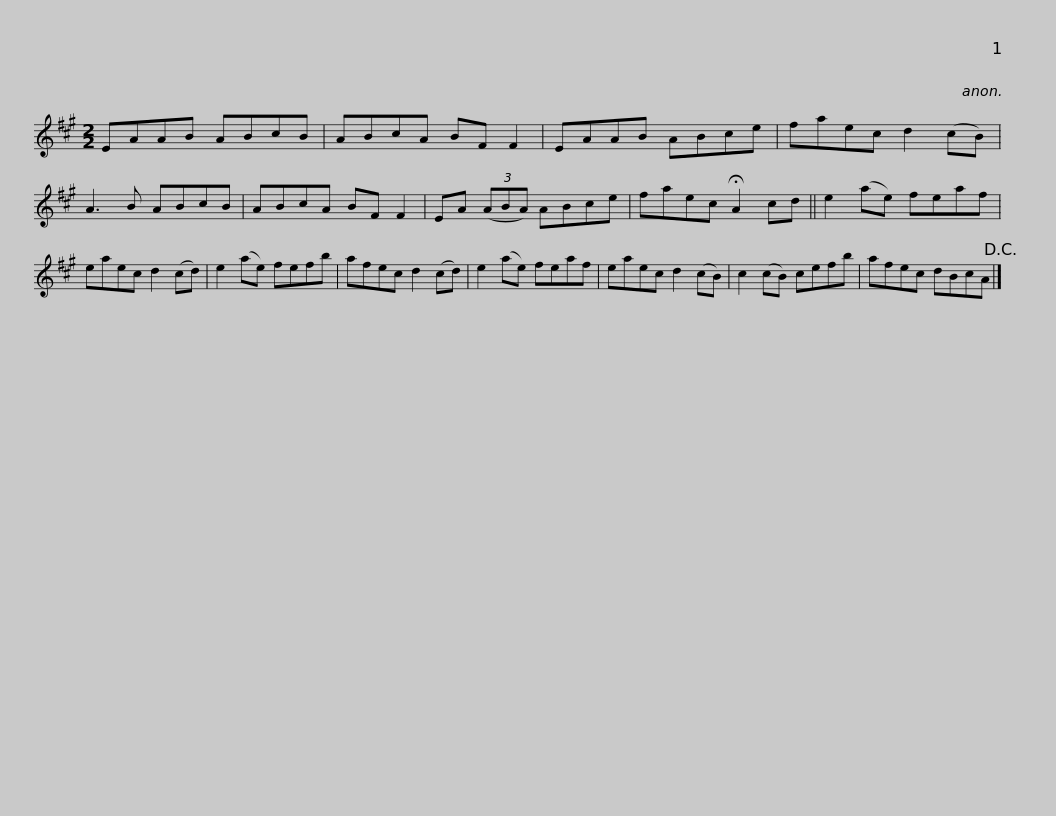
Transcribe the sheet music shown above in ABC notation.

X:1
L:1/8
M:2/2
I:linebreak $
K:A
V:1 treble
V:1
 EAAB ABcB | ABcA BF F2 | EAAB ABce | faec d2 (cB) | A3 B ABcB | %5
 ABcA BF F2 |$ EA (3(ABA) ABce | faec !fermata!A2 cd || e2 (ae) feaf | eaec d2 (cd) | %10
 e2 (ae) fefb | afec d2 (cd) |$ e2 (ae) feaf | eaec d2 (cB) | c2 (cB) cefb | %15
 afec dBcA!D.C.! |] %16
